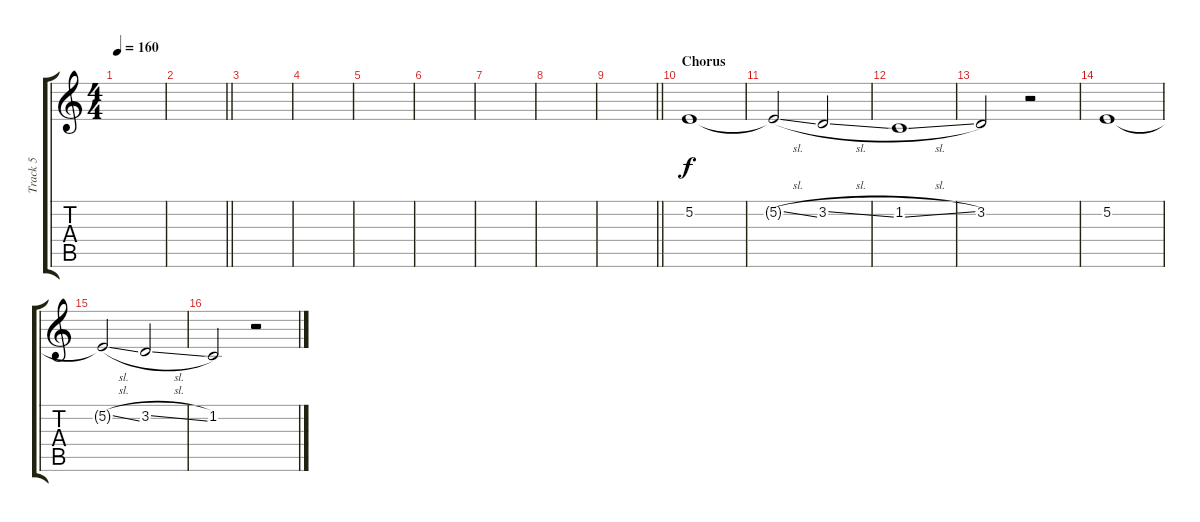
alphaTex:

\track ("Track 5" "Track 5") {instrument lead6voice}
\staff {score tabs}
\tuning (E4 B3 G3 D3 A2 E2) {hide}
\ts (4 4)
\tempo 160
\clef g2
\ks c
|
\barLineRight lightlight
|
|
|
|
|
|
|
\barLineRight lightlight
|
\section ("" "Chorus")
5.2.1 |
5.2{sl t}.2 3.2{sl}.2 |
1.2{sl}.1 |
3.2.2 r.2 |
5.2.1 |
5.2{sl t}.2 3.2{sl}.2 |
1.2.2 r.2
